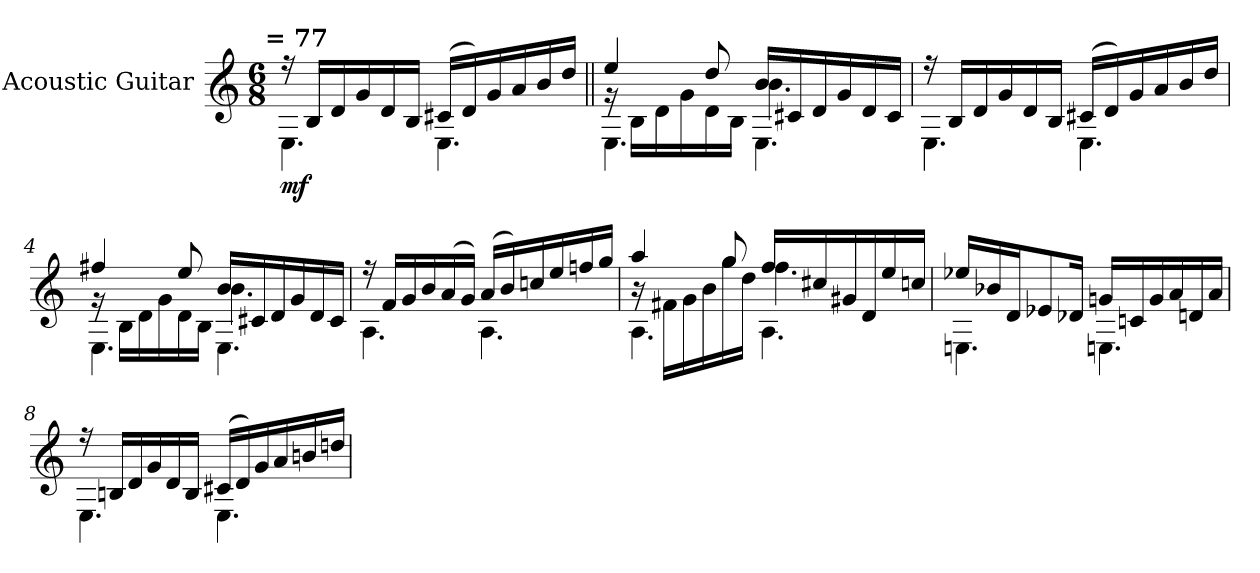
**kern	**dynam
*part1	*part1
*staff1	*staff1
*I"Acoustic Guitar	*
*I'Guit.	*
*clefG2	*
*k[]	*
!!LO:TX:omd:t=  = 77
*M6/8	*
*MM77	*
=1	=1
*^	*
!	!	!LO:DY:b
16r	4.E\	mf
16B/LL	.	.
16d/	.	.
16g/	.	.
16d/	.	.
16B/JJ	.	.
(>16c#X/LL	4.E\	.
16d/)	.	.
16g/	.	.
16a/	.	.
16b/	.	.
16dd/JJ	.	.
=2||	=2||	=2||
*	*^	*
4ee/	16rg	4.E\	.
.	16B\LL	.	.
.	16d\	.	.
.	16g\	.	.
8dd/	16d\	.	.
.	16B\JJ	.	.
16b/LL	4.b\	4.E\	.
16c#X/	.	.	.
16d/	.	.	.
16g/	.	.	.
16d/	.	.	.
16c#/JJ	.	.	.
*	*v	*v	*
=3	=3	=3
16r	4.E\	.
16B/LL	.	.
16d/	.	.
16g/	.	.
16d/	.	.
16B/JJ	.	.
(<16c#X/LL	4.E\	.
16d/)	.	.
16g/	.	.
16a/	.	.
16b/	.	.
16dd/JJ	.	.
!!LO:LB:g=z	!!
=4	=4	=4
*	*^	*
4ff#X/	16rg	4.E\	.
.	16B\LL	.	.
.	16d\	.	.
.	16g\	.	.
8ee/	16d\	.	.
.	16B\JJ	.	.
16b/LL	4.b\	4.E\	.
16c#X/	.	.	.
16d/	.	.	.
16g/	.	.	.
16d/	.	.	.
16c#/JJ	.	.	.
*	*v	*v	*
=5	=5	=5
16r	4.A\	.
16f/LL	.	.
16g/	.	.
16b/	.	.
(<16a/	.	.
16g/JJ)	.	.
(<16a/LL	4.A\	.
16b/)	.	.
16ccn/	.	.
16ee/	.	.
16ffn/	.	.
16gg/JJ	.	.
=6	=6	=6
*	*^	*
4aa/	16r	4.A\	.
.	16f#X\LL	.	.
.	16g\	.	.
.	16b\	.	.
8gg/	16gg\	.	.
.	16dd\JJ	.	.
16ff/LL	4.ff\	4.A\	.
16cc#X/	.	.	.
16g#X/	.	.	.
16d/	.	.	.
16ee/	.	.	.
16ccn/JJ	.	.	.
*	*v	*v	*
!!LO:LB:g=z
=7	=7	=7
16ee-X/LL	4.En\	.
16b-X/	.	.
16d/J	.	.
8e-X/	.	.
16d-X/Jk	.	.
16gn/LL	4.En\	.
16cn/	.	.
16g/	.	.
16a/	.	.
16dn/	.	.
16a/JJ	.	.
=8	=8	=8
16r	4.E\	.
16Bn/LL	.	.
16d/	.	.
16g/	.	.
16d/	.	.
16B/JJ	.	.
(<16c#X/LL	4.E\	.
16d/)	.	.
16g/	.	.
16a/	.	.
16bn/	.	.
16ddn/JJ	.	.
*v	*v	*
=	=
*-	*-
